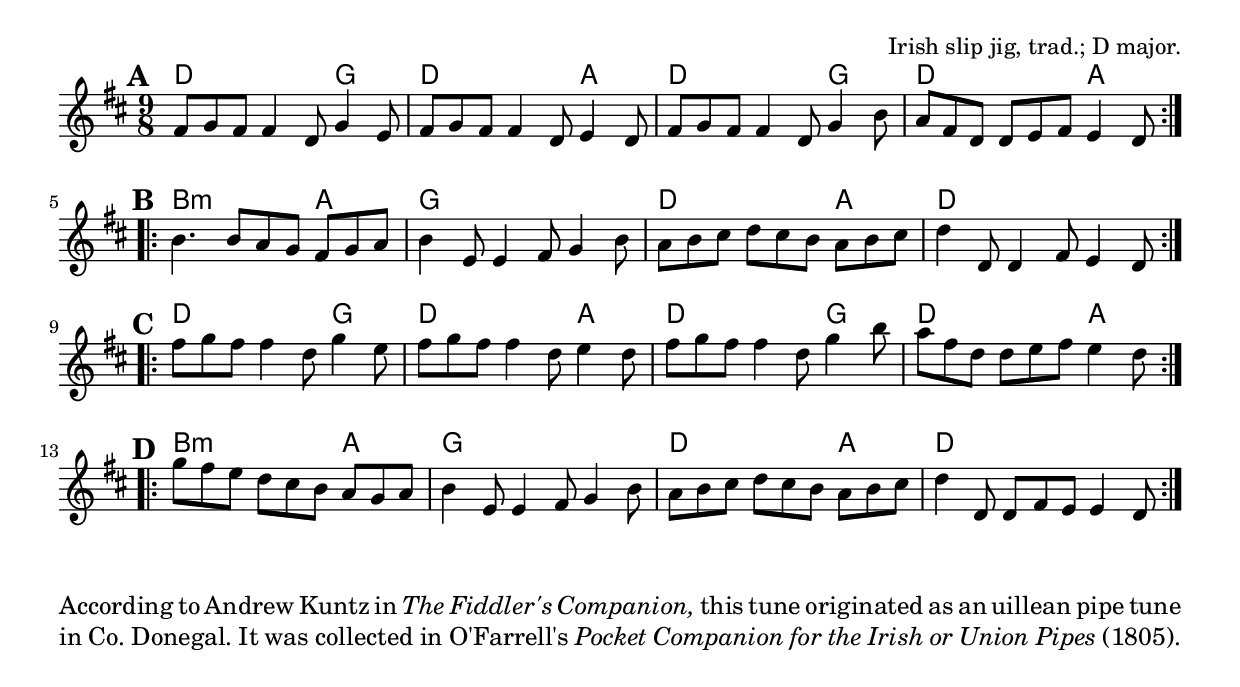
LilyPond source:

\version "2.18.2"
\include "util.ly"

\tocItem \markup "The Foxhunter's Jig"

\score {
  <<
    \relative fis' {
      \time 9/8
      \key d \major

      \repeat volta 2 {
        \mark \default
        fis8 g fis fis4 d8 g4 e8 |
        fis8 g fis fis4 d8 e4 d8 |
        fis8 g fis fis4 d8 g4 b8 |
        a8 fis d d e fis e4 d8 |
      }

      \repeat volta 2 {
        \mark \default
        b'4. b8 a g fis g a |
        b4 e,8 e4 fis8 g4 b8 |
        a8 b cis d cis b a b cis |
        d4 d,8 d4 fis8 e4 d8 |
      }

      \repeat volta 2 {
        \mark \default
        fis'8 g fis fis4 d8 g4 e8 |
        fis8 g fis fis4 d8 e4 d8 |
        fis8 g fis fis4 d8 g4 b8 |
        a8 fis d d e fis e4 d8 |
      }

      \repeat volta 2 {
        \mark \default
        g8 fis e d cis b a g a |
        b4 e,8 e4 fis8 g4 b8 |
        a b cis d cis b a b cis |
        d4 d,8 d fis e e4 d8 |
      }
    }

    \new ChordNames {
      \chordmode {
        \time 9/8
        \set chordChanges = ##t

        \repeat volta 2 {
          d4. d4. g4. |
          d4. d4. a4. |
          d4. d4. g4. |
          d4. d4. a4. |
        }

        \repeat volta 2 {
          b4.:m b4.:m a4. |
          g4. g4. g4. |
          d4. d4. a4. |
          d4. d4. d4. |
        }

        \repeat volta 2 {
          d4. d4. g4. |
          d4. d4. a4. |
          d4. d4. g4. |
          d4. d4. a4. |
        }

        \repeat volta 2 {
          b4.:m b4.:m a4. |
          g4. g4. g4. |
          d4. d4. a4. |
          d4. d4. d4. |
        }
      }
    }
  >>

  \header {
    title = "The Foxhunter's Jig"
    opus = "Irish slip jig, trad.; D major."
  }
  \layout{indent=0}
  \midi{\tempo 4=180}
}

\markuplist {
  \paragraph {
    According to Andrew Kuntz in \italic {The Fiddler's Companion,} this tune originated
    as an uillean pipe tune in Co. Donegal.  It was collected in O'Farrell's
    \italic {Pocket Companion for the Irish or Union Pipes} (1805).
  }
}